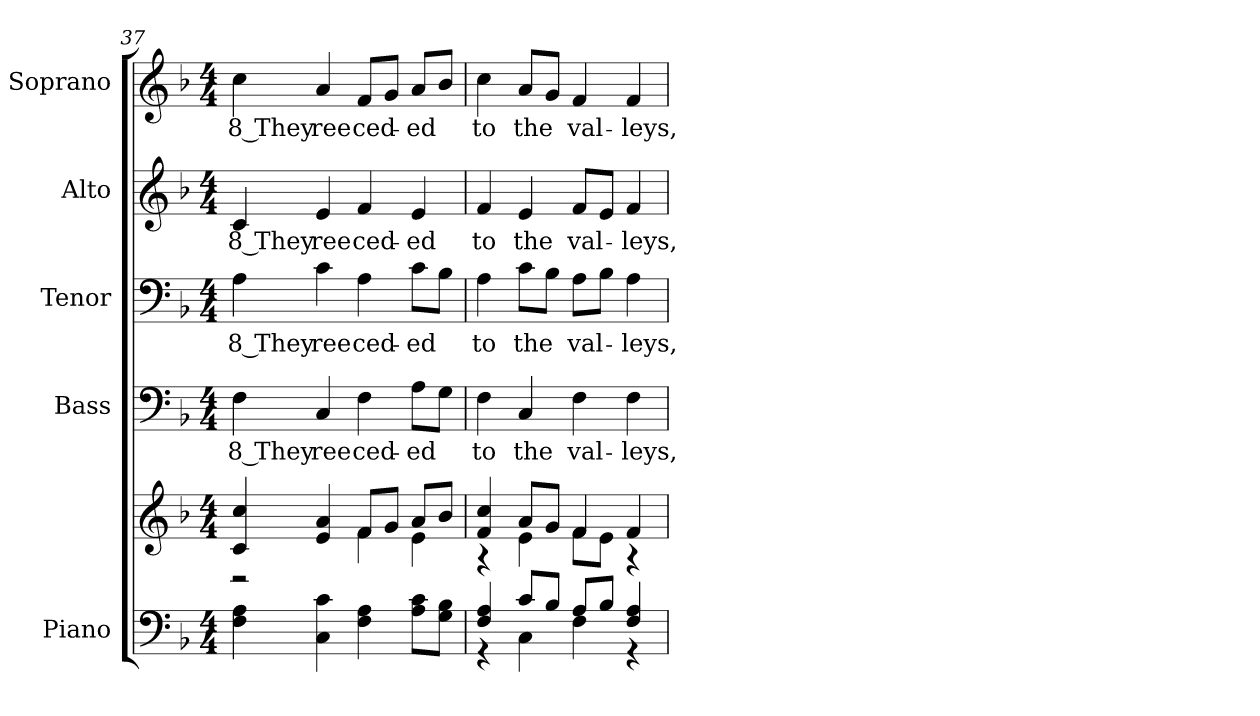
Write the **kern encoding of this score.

**kern	**kern	**kern	**text	**kern	**text	**kern	**text	**kern	**text
*part5	*part5	*part4	*part4	*part3	*part3	*part2	*part2	*part1	*part1
*staff6	*staff5	*staff4	*staff4	*staff3	*staff3	*staff2	*staff2	*staff1	*staff1
*I"Piano	*	*I"Bass	*	*I"Tenor	*	*I"Alto	*	*I"Soprano	*
*I'Pno.	*	*I'B.	*	*I'T.	*	*I'A.	*	*I'S.	*
!!LO:LB:g=z
*clefF4	*clefG2	*clefF4	*	*clefF4	*	*clefG2	*	*clefG2	*
*k[b-]	*k[b-]	*k[b-]	*	*k[b-]	*	*k[b-]	*	*k[b-]	*
*F:	*F:	*F:	*	*F:	*	*F:	*	*F:	*
*M4/4	*M4/4	*M4/4	*	*M4/4	*	*M4/4	*	*M4/4	*
=37	=37	=37	=37	=37	=37	=37	=37	=37	=37
*	*^	*	*	*	*	*	*	*	*
!	!	!	!	!LO:LY:b:color=#000000	!	!	!	!	!	!
!	!	!	!	!	!	!LO:LY:b:color=#000000	!	!	!	!
!	!	!	!	!	!	!	!	!LO:LY:b:color=#000000	!	!
!	!	!	!	!	!	!	!	!	!	!LO:LY:b:color=#000000
4Fi\ 4Ai	4ci/ 4cci	2r	4Fi\	8 They	4Ai\	8 They	4ci/	8 They	4cci\	8 They
!	!	!	!	!LO:LY:b:color=#000000	!	!	!	!	!	!
!	!	!	!	!	!	!LO:LY:b:color=#000000	!	!	!	!
!	!	!	!	!	!	!	!	!LO:LY:b:color=#000000	!	!
!	!	!	!	!	!	!	!	!	!	!LO:LY:b:color=#000000
4Ci\ 4ci	4ei/ 4ai	.	4Ci/	ree	4ci\	ree	4ei/	ree	4ai/	ree
!	!	!	!	!LO:LY:b:color=#000000	!	!	!	!	!	!
!	!	!	!	!	!	!LO:LY:b:color=#000000	!	!	!	!
!	!	!	!	!	!	!	!	!LO:LY:b:color=#000000	!	!
!	!	!	!	!	!	!	!	!	!	!LO:LY:b:color=#000000
4Fi\ 4Ai	8fi/L	4fi\	4Fi\	ced-	4Ai\	ced-	4fi/	ced-	8fi/L	ced-
.	8gi/J	.	.	.	.	.	.	.	8gi/J	.
!	!	!	!	!LO:LY:b:color=#000000	!	!	!	!	!	!
!	!	!	!	!	!	!LO:LY:b:color=#000000	!	!	!	!
!	!	!	!	!	!	!	!	!LO:LY:b:color=#000000	!	!
!	!	!	!	!	!	!	!	!	!	!LO:LY:b:color=#000000
8Ai\ 8ciL	8ai/L	4ei\	8Ai\L	-ed	8ci\L	-ed	4ei/	-ed	8ai/L	-ed
8Gi\ 8B-iJ	8b-i/J	.	8Gi\J	.	8B-i\J	.	.	.	8b-i/J	.
=38	=38	=38	=38	=38	=38	=38	=38	=38	=38	=38
*^	*	*	*	*	*	*	*	*	*	*
!	!	!	!	!	!LO:LY:b:color=#000000	!	!	!	!	!	!
!	!	!	!	!	!	!	!LO:LY:b:color=#000000	!	!	!	!
!	!	!	!	!	!	!	!	!	!LO:LY:b:color=#000000	!	!
!	!	!	!	!	!	!	!	!	!	!	!LO:LY:b:color=#000000
4Fi/ 4Ai	4r	4fi/ 4cci	4r	4Fi\	to	4Ai\	to	4fi/	to	4cci\	to
!	!	!	!	!	!LO:LY:b:color=#000000	!	!	!	!	!	!
!	!	!	!	!	!	!	!LO:LY:b:color=#000000	!	!	!	!
!	!	!	!	!	!	!	!	!	!LO:LY:b:color=#000000	!	!
!	!	!	!	!	!	!	!	!	!	!	!LO:LY:b:color=#000000
8ci/L	4Ci\	8ai/L	4ei\	4Ci/	the	8ci\L	the	4ei/	the	8ai/L	the
8B-i/J	.	8gi/J	.	.	.	8B-i\J	.	.	.	8gi/J	.
!	!	!	!	!	!LO:LY:b:color=#000000	!	!	!	!	!	!
!	!	!	!	!	!	!	!LO:LY:b:color=#000000	!	!	!	!
!	!	!	!	!	!	!	!	!	!LO:LY:b:color=#000000	!	!
!	!	!	!	!	!	!	!	!	!	!	!LO:LY:b:color=#000000
8Ai/L	4Fi\	4fi/	8fi\L	4Fi\	val-	8Ai\L	val-	8fi/L	val-	4fi/	val-
8B-i/J	.	.	8ei\J	.	.	8B-i\J	.	8ei/J	.	.	.
!	!	!	!	!	!LO:LY:b:color=#000000	!	!	!	!	!	!
!	!	!	!	!	!	!	!LO:LY:b:color=#000000	!	!	!	!
!	!	!	!	!	!	!	!	!	!LO:LY:b:color=#000000	!	!
!	!	!	!	!	!	!	!	!	!	!	!LO:LY:b:color=#000000
4Fi/ 4Ai	4r	4fi/	4r	4Fi\	-leys,	4Ai\	-leys,	4fi/	-leys,	4fi/	-leys,
*v	*v	*	*	*	*	*	*	*	*	*	*
*	*v	*v	*	*	*	*	*	*	*	*
=	=	=	=	=	=	=	=	=	=
*-	*-	*-	*-	*-	*-	*-	*-	*-	*-
